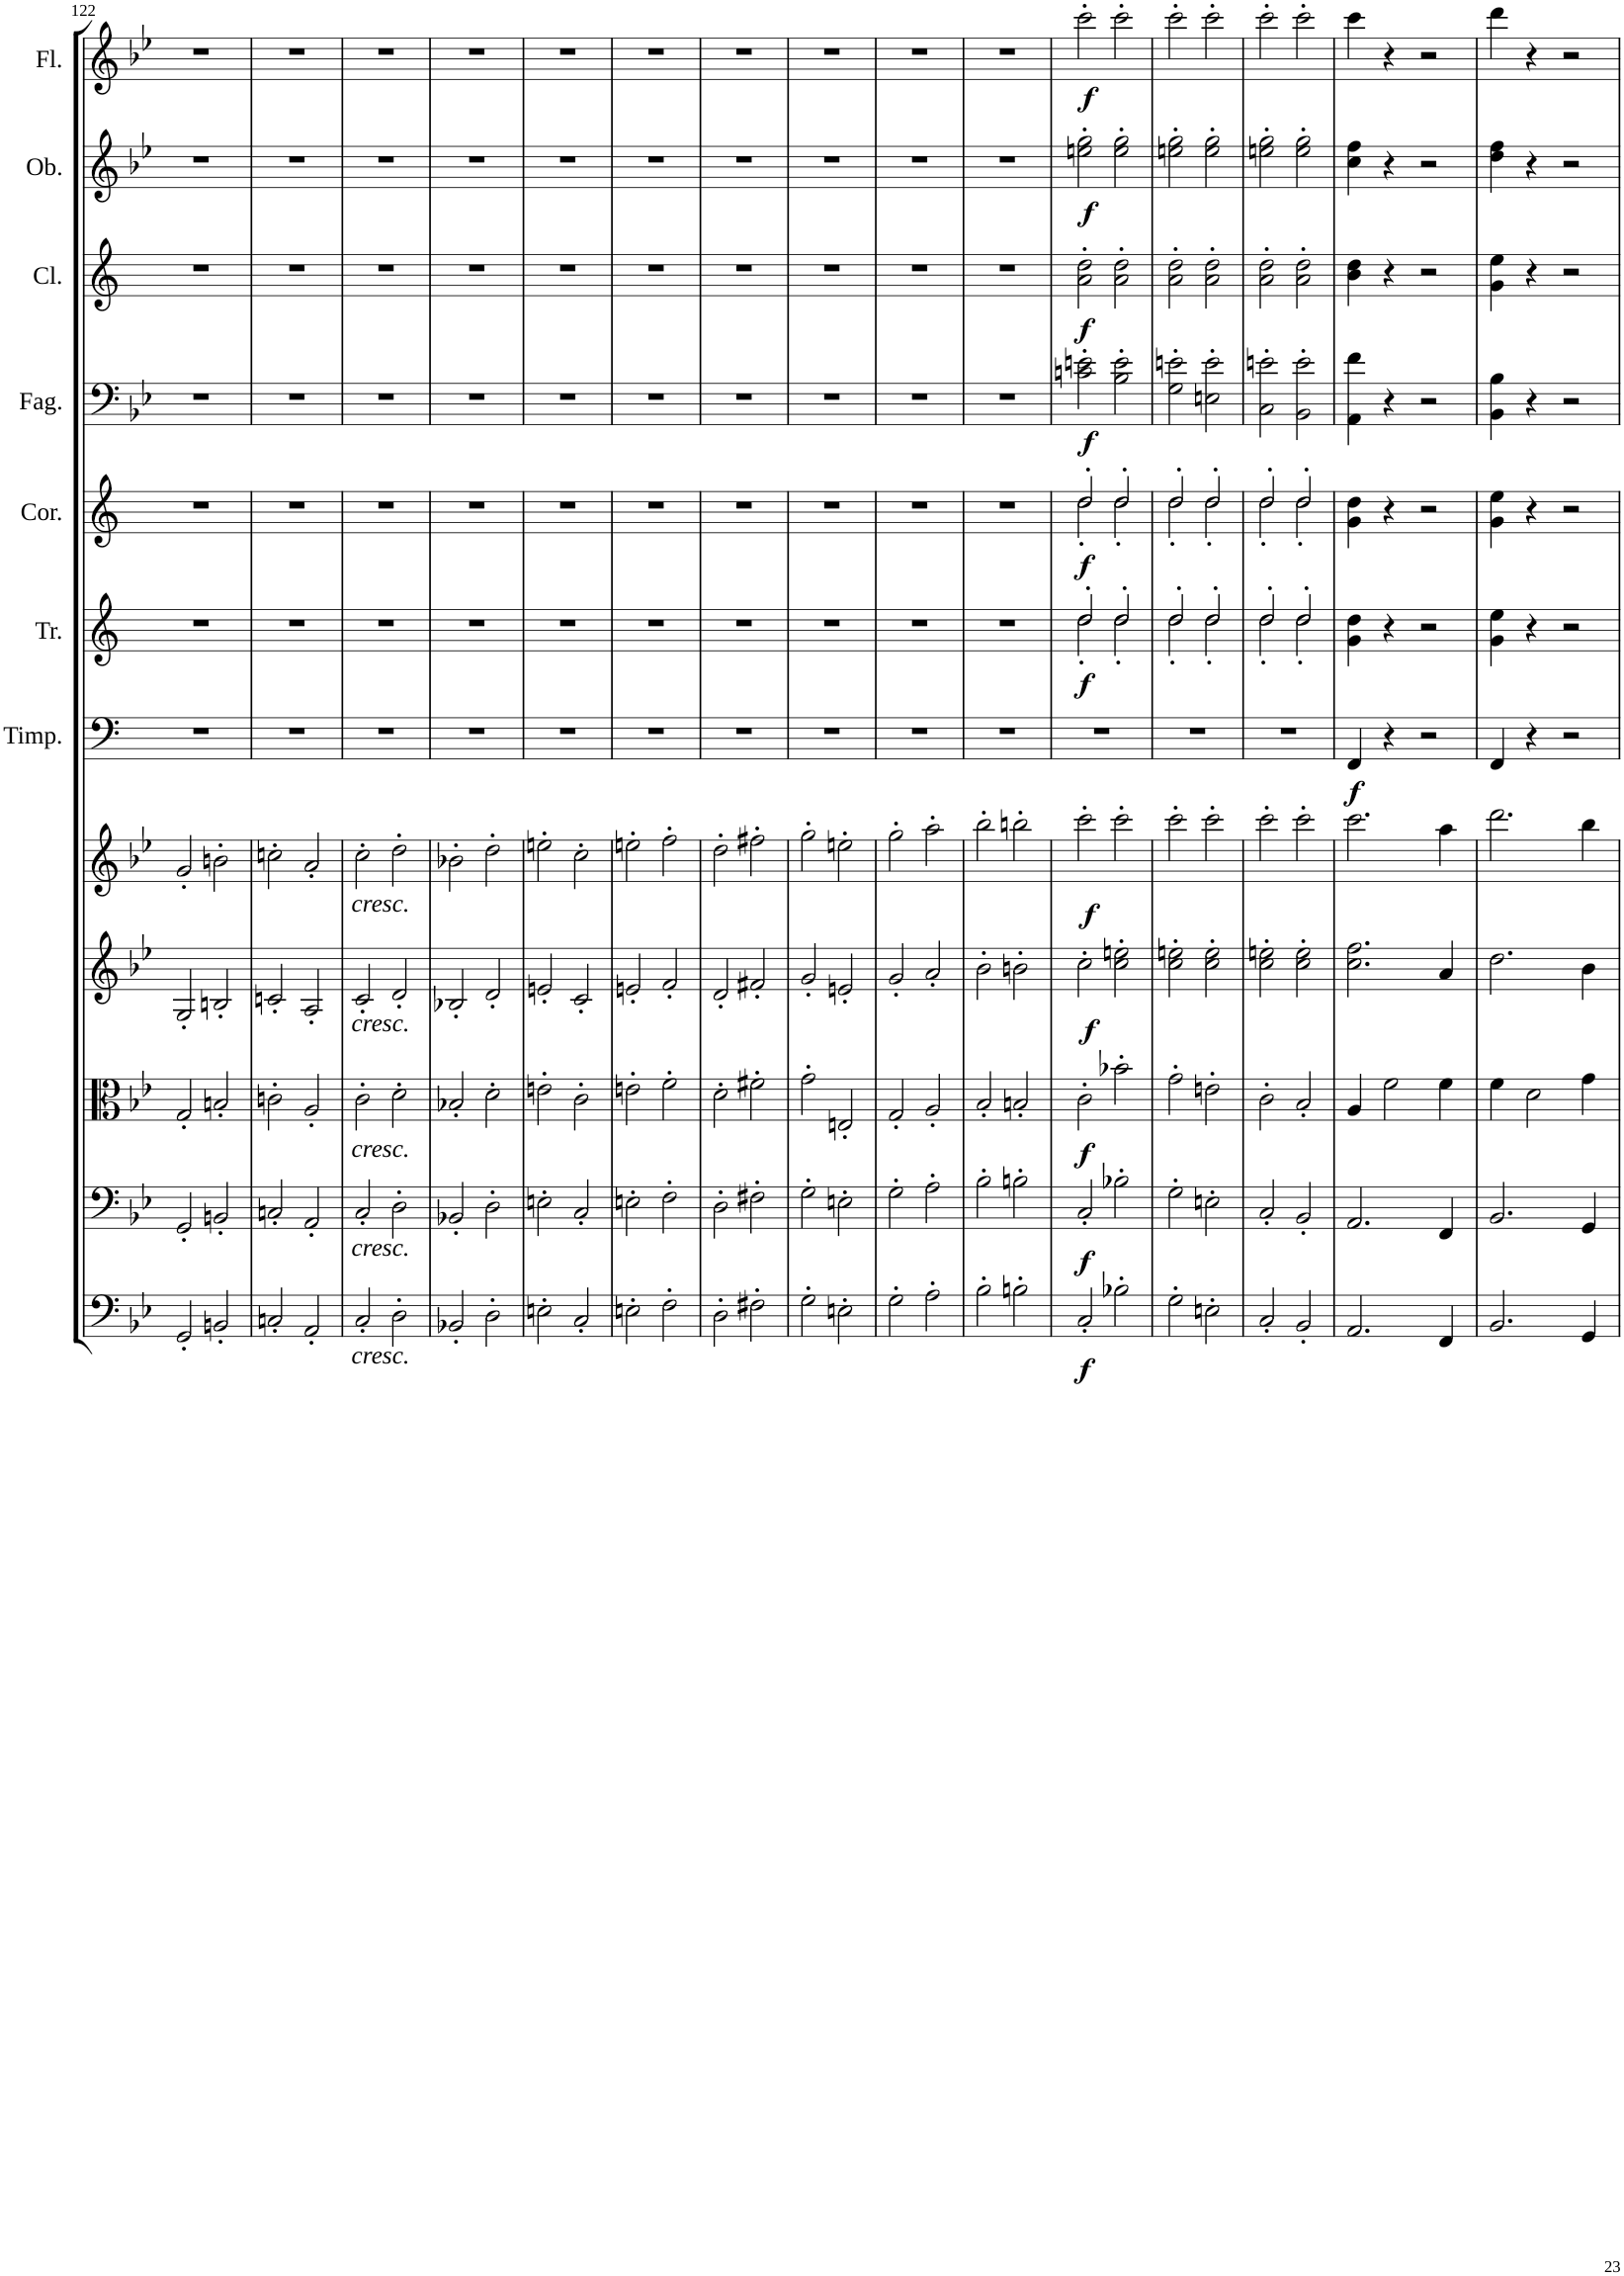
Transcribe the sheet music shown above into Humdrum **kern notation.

**kern	**dynam	**kern	**dynam	**kern	**dynam	**kern	**dynam	**kern	**dynam	**kern	**dynam	**kern	**dynam	**kern	**dynam	**kern	**dynam	**kern	**dynam	**kern	**dynam	**kern	**dynam
*part12	*part12	*part11	*part11	*part10	*part10	*part9	*part9	*part8	*part8	*part7	*part7	*part6	*part6	*part5	*part5	*part4	*part4	*part3	*part3	*part2	*part2	*part1	*part1
*staff12	*staff12	*staff11	*staff11	*staff10	*staff10	*staff9	*staff9	*staff8	*staff8	*staff7	*staff7	*staff6	*staff6	*staff5	*staff5	*staff4	*staff4	*staff3	*staff3	*staff2	*staff2	*staff1	*staff1
*I"Contrabasso	*	*I"Violoncello	*	*I"Viola	*	*I"Violino II	*	*I"Violino I	*	*I"Timpani in B-F	*	*I"Trombe in B	*	*I"Corni in B	*	*I"Fagotti	*	*I"Clarinetti in B	*	*I"Oboi	*	*I"Flauto	*
*	*	*	*	*	*	*	*	*	*	*I'Timp.	*	*I'Tr.	*	*I'Cor.	*	*I'Fag.	*	*I'Cl.	*	*I'Ob.	*	*I'Fl.	*
!!LO:PB:g=z
*clefF4	*	*clefF4	*	*clefC3	*	*clefG2	*	*clefG2	*	*clefF4	*	*clefG2	*	*clefG2	*	*clefF4	*	*clefG2	*	*clefG2	*	*clefG2	*
*Trd7c12	*	*	*	*	*	*	*	*	*	*	*	*Trd1c2	*	*Trd8c14	*	*	*	*Trd1c2	*	*	*	*	*
*k[b-e-]	*	*k[b-e-]	*	*k[b-e-]	*	*k[b-e-]	*	*k[b-e-]	*	*k[b-e-]	*	*k[]	*	*k[]	*	*k[b-e-]	*	*k[]	*	*k[b-e-]	*	*k[b-e-]	*
*M2/2	*	*M2/2	*	*M2/2	*	*M2/2	*	*M2/2	*	*M2/2	*	*M2/2	*	*M2/2	*	*M2/2	*	*M2/2	*	*M2/2	*	*M2/2	*
*met(c|)	*	*met(c|)	*	*met(c|)	*	*met(c|)	*	*met(c|)	*	*met(c|)	*	*met(c|)	*	*met(c|)	*	*met(c|)	*	*met(c|)	*	*met(c|)	*	*met(c|)	*
=122	=122	=122	=122	=122	=122	=122	=122	=122	=122	=122	=122	=122	=122	=122	=122	=122	=122	=122	=122	=122	=122	=122	=122
2GG'/	.	2GG'/	.	2G'/	.	2G'/	.	2g'/	.	1r	.	1r	.	1r	.	1r	.	1r	.	1r	.	1r	.
2BBn'/	.	2BBn'/	.	2Bn'/	.	2Bn'/	.	2bn'\	.	.	.	.	.	.	.	.	.	.	.	.	.	.	.
=123	=123	=123	=123	=123	=123	=123	=123	=123	=123	=123	=123	=123	=123	=123	=123	=123	=123	=123	=123	=123	=123	=123	=123
2Cn'/	.	2Cn'/	.	2cn'\	.	2cn'/	.	2ccn'\	.	1r	.	1r	.	1r	.	1r	.	1r	.	1r	.	1r	.
2AA'/	.	2AA'/	.	2A'/	.	2A'/	.	2a'/	.	.	.	.	.	.	.	.	.	.	.	.	.	.	.
=124	=124	=124	=124	=124	=124	=124	=124	=124	=124	=124	=124	=124	=124	=124	=124	=124	=124	=124	=124	=124	=124	=124	=124
!	!	!	!	!	!	!	!	!LO:TX:b:i:t=cresc.	!	!	!	!	!	!	!	!	!	!	!	!	!	!	!
!	!	!	!	!	!	!LO:TX:b:i:t=cresc.	!	!	!	!	!	!	!	!	!	!	!	!	!	!	!	!	!
!	!	!	!	!LO:TX:b:i:t=cresc.	!	!	!	!	!	!	!	!	!	!	!	!	!	!	!	!	!	!	!
!	!	!LO:TX:b:i:t=cresc.	!	!	!	!	!	!	!	!	!	!	!	!	!	!	!	!	!	!	!	!	!
!LO:TX:b:i:t=cresc.	!	!	!	!	!	!	!	!	!	!	!	!	!	!	!	!	!	!	!	!	!	!	!
2C'/	.	2C'/	.	2c'\	.	2c'/	.	2cc'\	.	1r	.	1r	.	1r	.	1r	.	1r	.	1r	.	1r	.
2D'\	.	2D'\	.	2d'\	.	2d'/	.	2dd'\	.	.	.	.	.	.	.	.	.	.	.	.	.	.	.
=125	=125	=125	=125	=125	=125	=125	=125	=125	=125	=125	=125	=125	=125	=125	=125	=125	=125	=125	=125	=125	=125	=125	=125
2BB-X'/	.	2BB-X'/	.	2B-X'/	.	2B-X'/	.	2b-X'\	.	1r	.	1r	.	1r	.	1r	.	1r	.	1r	.	1r	.
2D'\	.	2D'\	.	2d'\	.	2d'/	.	2dd'\	.	.	.	.	.	.	.	.	.	.	.	.	.	.	.
=126	=126	=126	=126	=126	=126	=126	=126	=126	=126	=126	=126	=126	=126	=126	=126	=126	=126	=126	=126	=126	=126	=126	=126
2En'\	.	2En'\	.	2en'\	.	2en'/	.	2een'\	.	1r	.	1r	.	1r	.	1r	.	1r	.	1r	.	1r	.
2C'/	.	2C'/	.	2c'\	.	2c'/	.	2cc'\	.	.	.	.	.	.	.	.	.	.	.	.	.	.	.
=127	=127	=127	=127	=127	=127	=127	=127	=127	=127	=127	=127	=127	=127	=127	=127	=127	=127	=127	=127	=127	=127	=127	=127
2En'\	.	2En'\	.	2en'\	.	2en'/	.	2een'\	.	1r	.	1r	.	1r	.	1r	.	1r	.	1r	.	1r	.
2F'\	.	2F'\	.	2f'\	.	2f'/	.	2ff'\	.	.	.	.	.	.	.	.	.	.	.	.	.	.	.
=128	=128	=128	=128	=128	=128	=128	=128	=128	=128	=128	=128	=128	=128	=128	=128	=128	=128	=128	=128	=128	=128	=128	=128
2D'\	.	2D'\	.	2d'\	.	2d'/	.	2dd'\	.	1r	.	1r	.	1r	.	1r	.	1r	.	1r	.	1r	.
2F#X'\	.	2F#X'\	.	2f#X'\	.	2f#X'/	.	2ff#X'\	.	.	.	.	.	.	.	.	.	.	.	.	.	.	.
=129	=129	=129	=129	=129	=129	=129	=129	=129	=129	=129	=129	=129	=129	=129	=129	=129	=129	=129	=129	=129	=129	=129	=129
2G'\	.	2G'\	.	2g'\	.	2g'/	.	2gg'\	.	1r	.	1r	.	1r	.	1r	.	1r	.	1r	.	1r	.
2En'\	.	2En'\	.	2En'/	.	2en'/	.	2een'\	.	.	.	.	.	.	.	.	.	.	.	.	.	.	.
=130	=130	=130	=130	=130	=130	=130	=130	=130	=130	=130	=130	=130	=130	=130	=130	=130	=130	=130	=130	=130	=130	=130	=130
2G'\	.	2G'\	.	2G'/	.	2g'/	.	2gg'\	.	1r	.	1r	.	1r	.	1r	.	1r	.	1r	.	1r	.
2A'\	.	2A'\	.	2A'/	.	2a'/	.	2aa'\	.	.	.	.	.	.	.	.	.	.	.	.	.	.	.
=131	=131	=131	=131	=131	=131	=131	=131	=131	=131	=131	=131	=131	=131	=131	=131	=131	=131	=131	=131	=131	=131	=131	=131
2B-'\	.	2B-'\	.	2B-'/	.	2b-'\	.	2bb-'\	.	1r	.	1r	.	1r	.	1r	.	1r	.	1r	.	1r	.
2Bn'\	.	2Bn'\	.	2Bn'/	.	2bn'\	.	2bbn'\	.	.	.	.	.	.	.	.	.	.	.	.	.	.	.
=132	=132	=132	=132	=132	=132	=132	=132	=132	=132	=132	=132	=132	=132	=132	=132	=132	=132	=132	=132	=132	=132	=132	=132
*	*	*	*	*	*	*	*	*	*	*	*	*^	*	*^	*	*	*	*	*	*	*	*	*
!	!LO:DY:b	!	!LO:DY:b	!	!LO:DY:b	!	!LO:DY:b	!	!LO:DY:b	!	!	!	!	!LO:DY:b	!	!	!LO:DY:b	!	!LO:DY:b	!	!LO:DY:b	!	!LO:DY:b	!	!LO:DY:b
2C'/	f	2C'/	f	2c'\	f	2cc'\	f	2ccc'\	f	1r	.	2dd'/	2dd'\	f	2dd'/	2dd'\	f	2cn\' 2en\'	f	2a\' 2dd\'	f	2een\' 2gg\'	f	2ccc'\	f
2B-X'\	.	2B-X'\	.	2b-X'\	.	2cc\' 2een\'	.	2ccc'\	.	.	.	2dd'/	2dd'\	.	2dd'/	2dd'\	.	2B-\' 2e\'	.	2a\' 2dd\'	.	2ee\' 2gg\'	.	2ccc'\	.
=133	=133	=133	=133	=133	=133	=133	=133	=133	=133	=133	=133	=133	=133	=133	=133	=133	=133	=133	=133	=133	=133	=133	=133	=133	=133
2G'\	.	2G'\	.	2g'\	.	2cc\' 2een\'	.	2ccc'\	.	1r	.	2dd'/	2dd'\	.	2dd'/	2dd'\	.	2G\' 2en\'	.	2a\' 2dd\'	.	2een\' 2gg\'	.	2ccc'\	.
2En'\	.	2En'\	.	2en'\	.	2cc\' 2ee\'	.	2ccc'\	.	.	.	2dd'/	2dd'\	.	2dd'/	2dd'\	.	2En\' 2e\'	.	2a\' 2dd\'	.	2ee\' 2gg\'	.	2ccc'\	.
=134	=134	=134	=134	=134	=134	=134	=134	=134	=134	=134	=134	=134	=134	=134	=134	=134	=134	=134	=134	=134	=134	=134	=134	=134	=134
2C'/	.	2C'/	.	2c'\	.	2cc\' 2een\'	.	2ccc'\	.	1r	.	2dd'/	2dd'\	.	2dd'/	2dd'\	.	2C\' 2en\'	.	2a\' 2dd\'	.	2een\' 2gg\'	.	2ccc'\	.
2BB-'/	.	2BB-'/	.	2B-'/	.	2cc\' 2ee\'	.	2ccc'\	.	.	.	2dd'/	2dd'\	.	2dd'/	2dd'\	.	2BB-\' 2e\'	.	2a\' 2dd\'	.	2ee\' 2gg\'	.	2ccc'\	.
=135	=135	=135	=135	=135	=135	=135	=135	=135	=135	=135	=135	=135	=135	=135	=135	=135	=135	=135	=135	=135	=135	=135	=135	=135	=135
!	!	!	!	!	!	!	!	!	!	!	!LO:DY:b	!	!	!	!	!	!	!	!	!	!	!	!	!	!
*	*	*	*	*	*	*	*	*	*	*	*	*v	*v	*	*	*	*	*	*	*	*	*	*	*	*
*	*	*	*	*	*	*	*	*	*	*	*	*	*	*v	*v	*	*	*	*	*	*	*	*	*
2.AA/	.	2.AA/	.	4A/	.	2.cc\ 2.ff\	.	2.ccc\	.	4FF/	f	4g\ 4dd\	.	4g\ 4dd\	.	4AA\ 4f\	.	4b\ 4dd\	.	4cc\ 4ff\	.	4ccc\	.
.	.	.	.	2f\	.	.	.	.	.	4r	.	4r	.	4r	.	4r	.	4r	.	4r	.	4r	.
.	.	.	.	.	.	.	.	.	.	2r	.	2r	.	2r	.	2r	.	2r	.	2r	.	2r	.
4FF/	.	4FF/	.	4f\	.	4a/	.	4aa\	.	.	.	.	.	.	.	.	.	.	.	.	.	.	.
=136	=136	=136	=136	=136	=136	=136	=136	=136	=136	=136	=136	=136	=136	=136	=136	=136	=136	=136	=136	=136	=136	=136	=136
2.BB-/	.	2.BB-/	.	4f\	.	2.dd\	.	2.ddd\	.	4FF/	.	4g\ 4ee\	.	4g\ 4ee\	.	4BB-\ 4B-\	.	4g\ 4ee\	.	4dd\ 4ff\	.	4ddd\	.
.	.	.	.	2d\	.	.	.	.	.	4r	.	4r	.	4r	.	4r	.	4r	.	4r	.	4r	.
.	.	.	.	.	.	.	.	.	.	2r	.	2r	.	2r	.	2r	.	2r	.	2r	.	2r	.
4GG/	.	4GG/	.	4g\	.	4b-\	.	4bb-\	.	.	.	.	.	.	.	.	.	.	.	.	.	.	.
=	=	=	=	=	=	=	=	=	=	=	=	=	=	=	=	=	=	=	=	=	=	=	=
*-	*-	*-	*-	*-	*-	*-	*-	*-	*-	*-	*-	*-	*-	*-	*-	*-	*-	*-	*-	*-	*-	*-	*-
